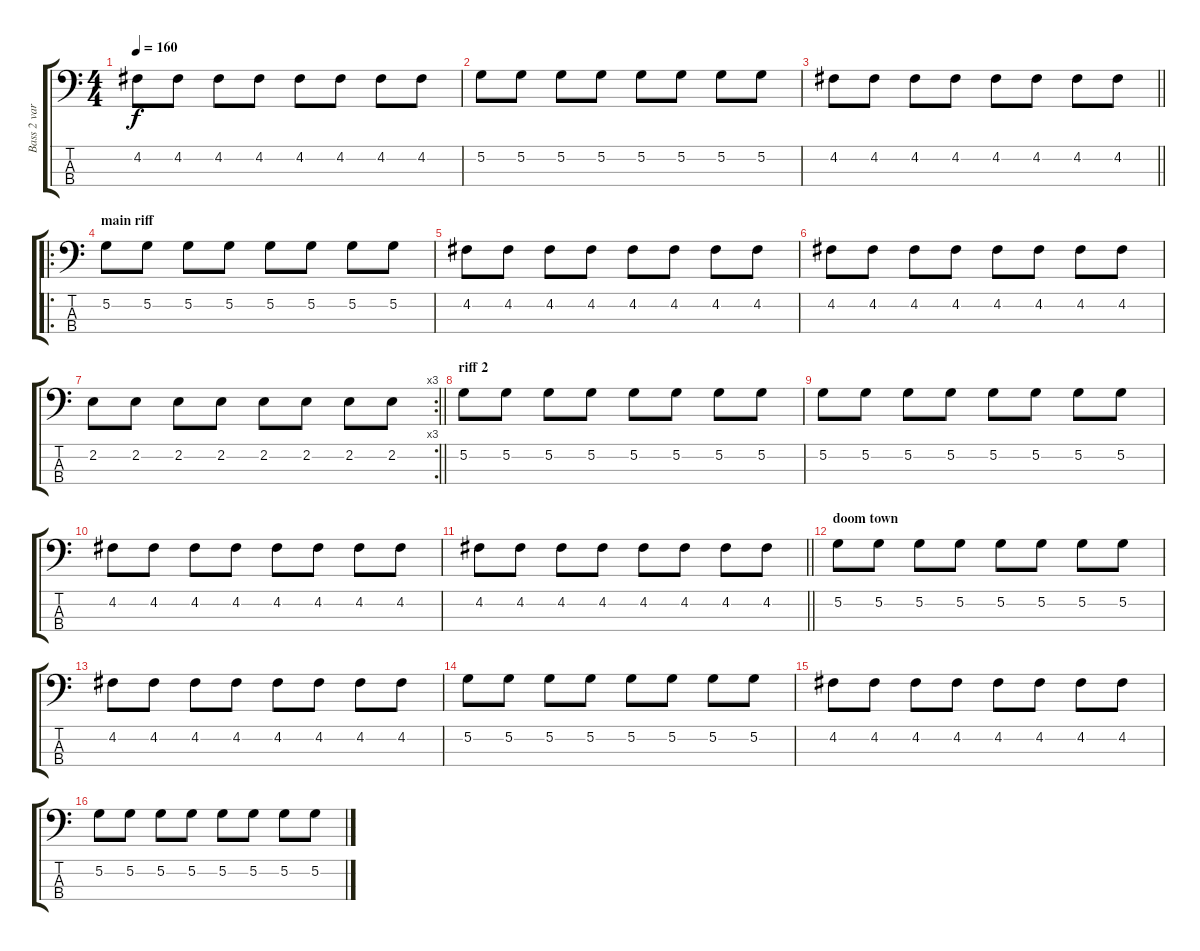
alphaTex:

\track ("Bass 2 var" "Bass 2 var") {mute instrument electricbassfinger}
\staff {score tabs}
\tuning (G2 D2 A1 E1) {hide}
\ts (4 4)
\tempo 160
\clef f4
\ks c
4.2.8{dy f} 4.2.8 4.2.8 4.2.8 4.2.8 4.2.8 4.2.8 4.2.8 |
5.2.8 5.2.8 5.2.8 5.2.8 5.2.8 5.2.8 5.2.8 5.2.8 |
\barLineRight lightlight
4.2.8 4.2.8 4.2.8 4.2.8 4.2.8 4.2.8 4.2.8 4.2.8 |
\ro
\section ("" "main riff")
5.2.8 5.2.8 5.2.8 5.2.8 5.2.8 5.2.8 5.2.8 5.2.8 |
4.2.8 4.2.8 4.2.8 4.2.8 4.2.8 4.2.8 4.2.8 4.2.8 |
4.2.8 4.2.8 4.2.8 4.2.8 4.2.8 4.2.8 4.2.8 4.2.8 |
\rc 3
\barLineRight lightlight
2.2.8 2.2.8 2.2.8 2.2.8 2.2.8 2.2.8 2.2.8 2.2.8 |
\section ("" "riff 2")
5.2.8 5.2.8 5.2.8 5.2.8 5.2.8 5.2.8 5.2.8 5.2.8 |
5.2.8 5.2.8 5.2.8 5.2.8 5.2.8 5.2.8 5.2.8 5.2.8 |
4.2.8 4.2.8 4.2.8 4.2.8 4.2.8 4.2.8 4.2.8 4.2.8 |
\barLineRight lightlight
4.2.8 4.2.8 4.2.8 4.2.8 4.2.8 4.2.8 4.2.8 4.2.8 |
\section ("" "doom town")
5.2.8 5.2.8 5.2.8 5.2.8 5.2.8 5.2.8 5.2.8 5.2.8 |
4.2.8 4.2.8 4.2.8 4.2.8 4.2.8 4.2.8 4.2.8 4.2.8 |
5.2.8 5.2.8 5.2.8 5.2.8 5.2.8 5.2.8 5.2.8 5.2.8 |
4.2.8 4.2.8 4.2.8 4.2.8 4.2.8 4.2.8 4.2.8 4.2.8 |
5.2.8 5.2.8 5.2.8 5.2.8 5.2.8 5.2.8 5.2.8 5.2.8
